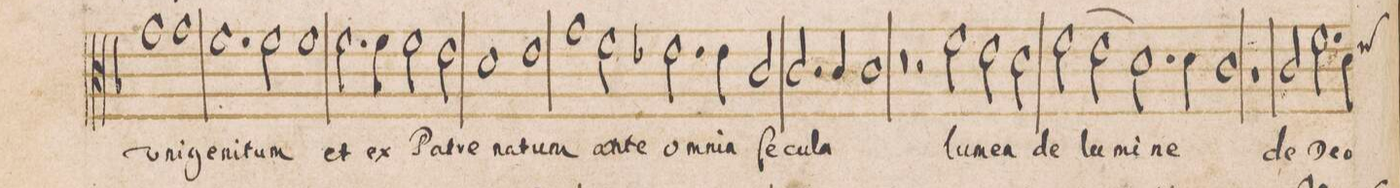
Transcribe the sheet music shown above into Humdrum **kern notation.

**kern	**text
*I"DISCANTVS	*
*clefC3	*
*k[b-]	*
*met(C|)	*
*M2/1	*
1g	u-
1g	-ni
=24	=24
1.f	ge-
2f\	-ni-
=25	=25
1f	-tum
2.f\	et
4f\	ex
=26	=26
2f\	Pa-
2e\	-tre
1d	na-
=27	=27
1e	-tum
1g	an-
=28	=28
2f\	-te
2.e-X\	o-
4e-\	-mni-
2c/	-a
=29	=29
2.c/	ſe-
4c/	-cu-
1c	-la
=30	=30
0r	.
=31	=31
2r	.
2f\	lu-
2e\	-men
2d\	de
=32	=32
(2f\	lu-
2e\	.
2.d\)	.
4d\	-mi-
=33	=33
1c	-ne
1r	.
=34	=34
2c/	de
2.f\	De-
*custos:e	*
4d\	-o
*-	*-
